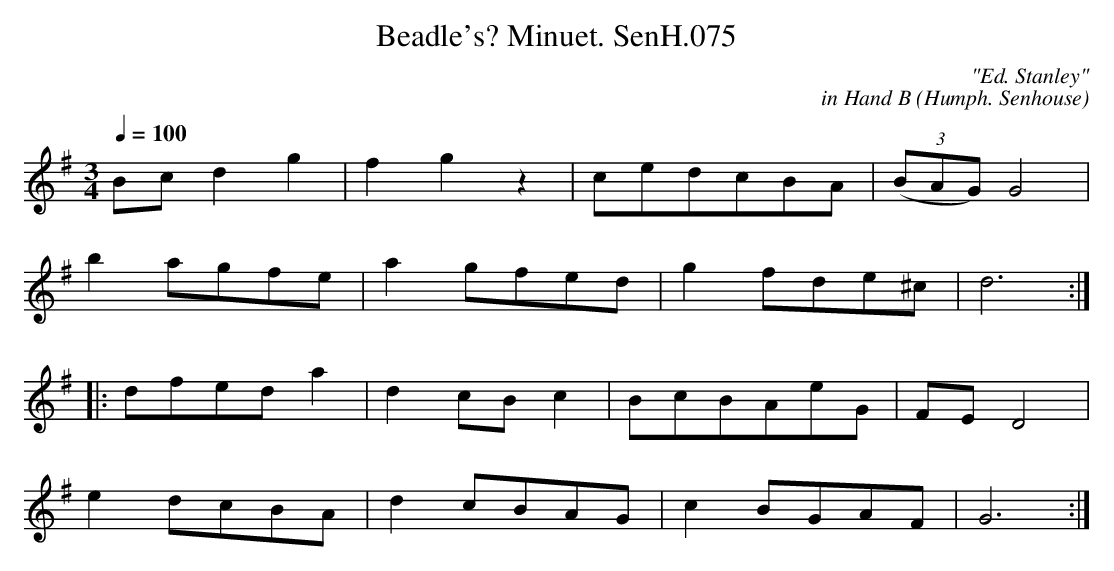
X:1
T:Beadle's? Minuet. SenH.075
C:"Ed. Stanley"
C:in Hand B (Humph. Senhouse)
Q:1/4=100
M:3/4
L:1/8
K:G
Bc d2g2 | f2g2z2 | cedcBA | (3(BAG) G4 |
b2agfe | a2gfed | g2fde^c | d6 :|
|: dfeda2 | d2cB c2 | BcBAeG | FED4 |
e2dcBA | d2cBAG | c2BGAF | G6 :|
